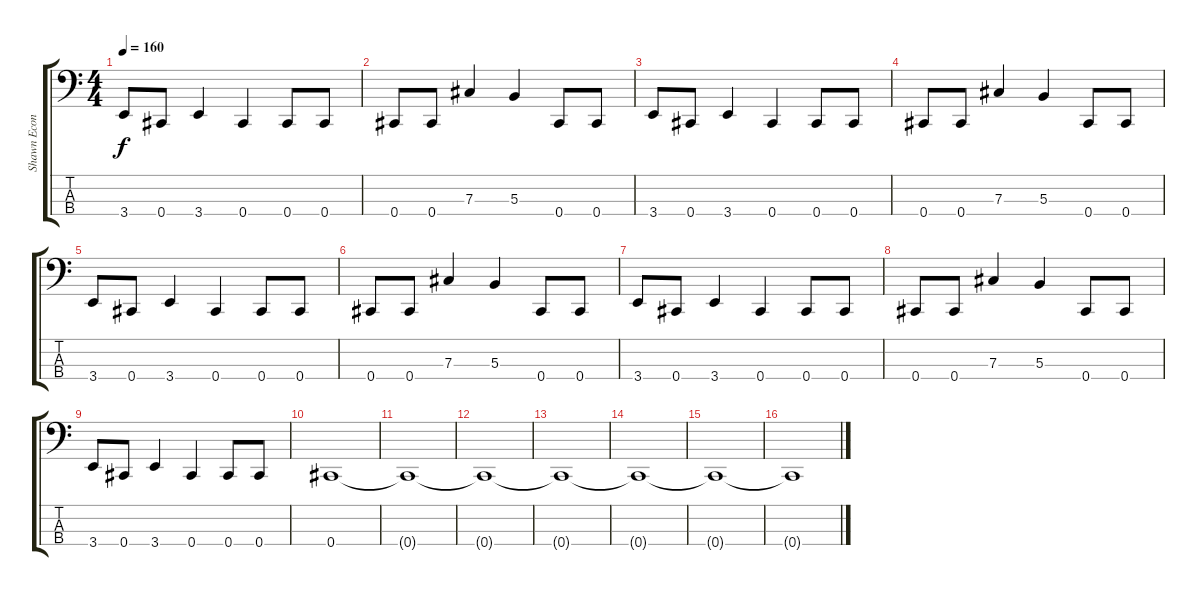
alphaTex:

\track ("Shawn Economaki" "Shawn Econ") {instrument electricbasspick}
\staff {score tabs}
\tuning (E2 B1 Gb1 Db1) {hide}
\ts (4 4)
\tempo 160
\clef f4
\ks c
3.4.8{dy f} 0.4.8 3.4.4 0.4.4 0.4.8 0.4.8 |
0.4.8 0.4.8 7.3.4 5.3.4 0.4.8 0.4.8 |
3.4.8 0.4.8 3.4.4 0.4.4 0.4.8 0.4.8 |
0.4.8 0.4.8 7.3.4 5.3.4 0.4.8 0.4.8 |
3.4.8 0.4.8 3.4.4 0.4.4 0.4.8 0.4.8 |
0.4.8 0.4.8 7.3.4 5.3.4 0.4.8 0.4.8 |
3.4.8 0.4.8 3.4.4 0.4.4 0.4.8 0.4.8 |
0.4.8 0.4.8 7.3.4 5.3.4 0.4.8 0.4.8 |
3.4.8 0.4.8 3.4.4 0.4.4 0.4.8 0.4.8 |
0.4.1 |
0.4{t}.1 |
0.4{t}.1 |
0.4{t}.1 |
0.4{t}.1 |
0.4{t}.1 |
0.4{t}.1
